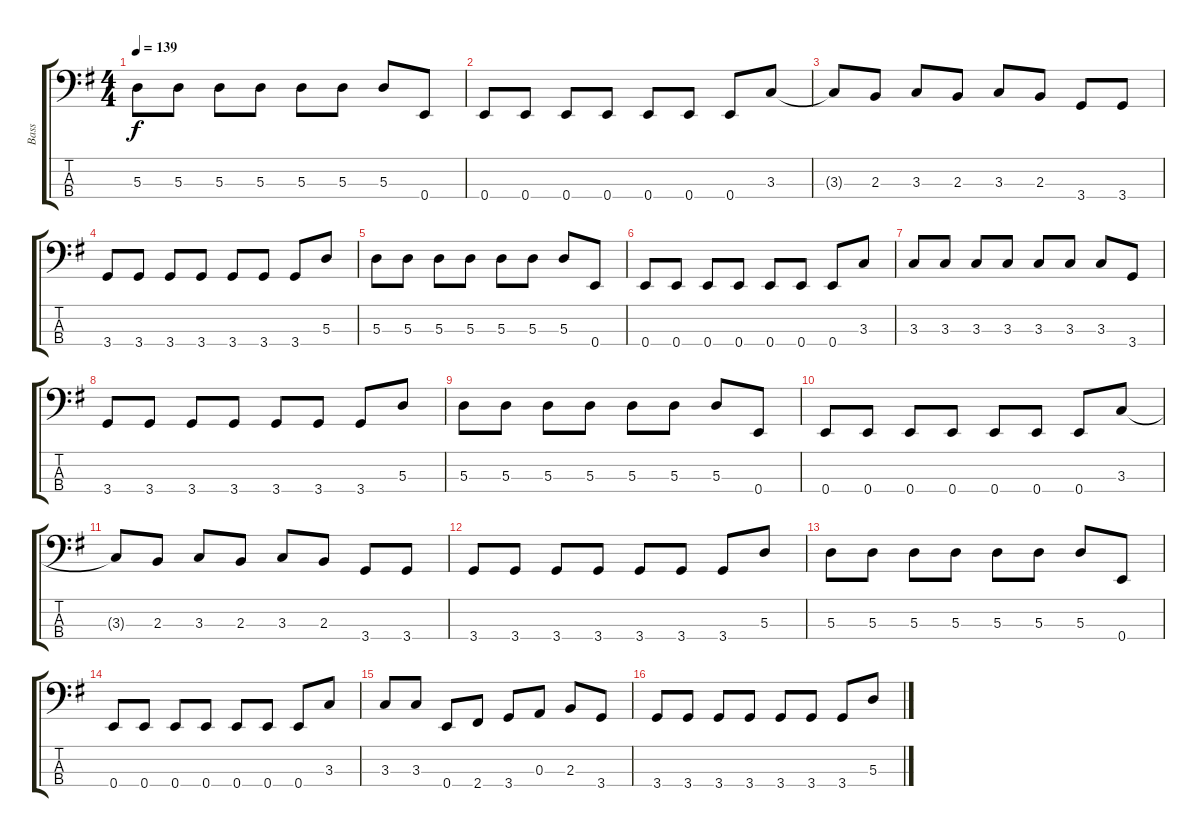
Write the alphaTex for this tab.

\track ("Bass" "Bass") {instrument electricbassfinger}
\staff {score tabs}
\tuning (G2 D2 A1 E1) {hide}
\ts (4 4)
\tempo 139
\clef f4
\ks g
5.3.8{dy f} 5.3.8 5.3.8 5.3.8 5.3.8 5.3.8 5.3.8 0.4.8 |
0.4.8 0.4.8 0.4.8 0.4.8 0.4.8 0.4.8 0.4.8 3.3.8 |
3.3{t}.8 2.3.8 3.3.8 2.3.8 3.3.8 2.3.8 3.4.8 3.4.8 |
3.4.8 3.4.8 3.4.8 3.4.8 3.4.8 3.4.8 3.4.8 5.3.8 |
5.3.8 5.3.8 5.3.8 5.3.8 5.3.8 5.3.8 5.3.8 0.4.8 |
0.4.8 0.4.8 0.4.8 0.4.8 0.4.8 0.4.8 0.4.8 3.3.8 |
3.3.8 3.3.8 3.3.8 3.3.8 3.3.8 3.3.8 3.3.8 3.4.8 |
3.4.8 3.4.8 3.4.8 3.4.8 3.4.8 3.4.8 3.4.8 5.3.8 |
5.3.8 5.3.8 5.3.8 5.3.8 5.3.8 5.3.8 5.3.8 0.4.8 |
0.4.8 0.4.8 0.4.8 0.4.8 0.4.8 0.4.8 0.4.8 3.3.8 |
3.3{t}.8 2.3.8 3.3.8 2.3.8 3.3.8 2.3.8 3.4.8 3.4.8 |
3.4.8 3.4.8 3.4.8 3.4.8 3.4.8 3.4.8 3.4.8 5.3.8 |
5.3.8 5.3.8 5.3.8 5.3.8 5.3.8 5.3.8 5.3.8 0.4.8 |
0.4.8 0.4.8 0.4.8 0.4.8 0.4.8 0.4.8 0.4.8 3.3.8 |
3.3.8 3.3.8 0.4.8 2.4.8 3.4.8 0.3.8 2.3.8 3.4.8 |
3.4.8 3.4.8 3.4.8 3.4.8 3.4.8 3.4.8 3.4.8 5.3.8
